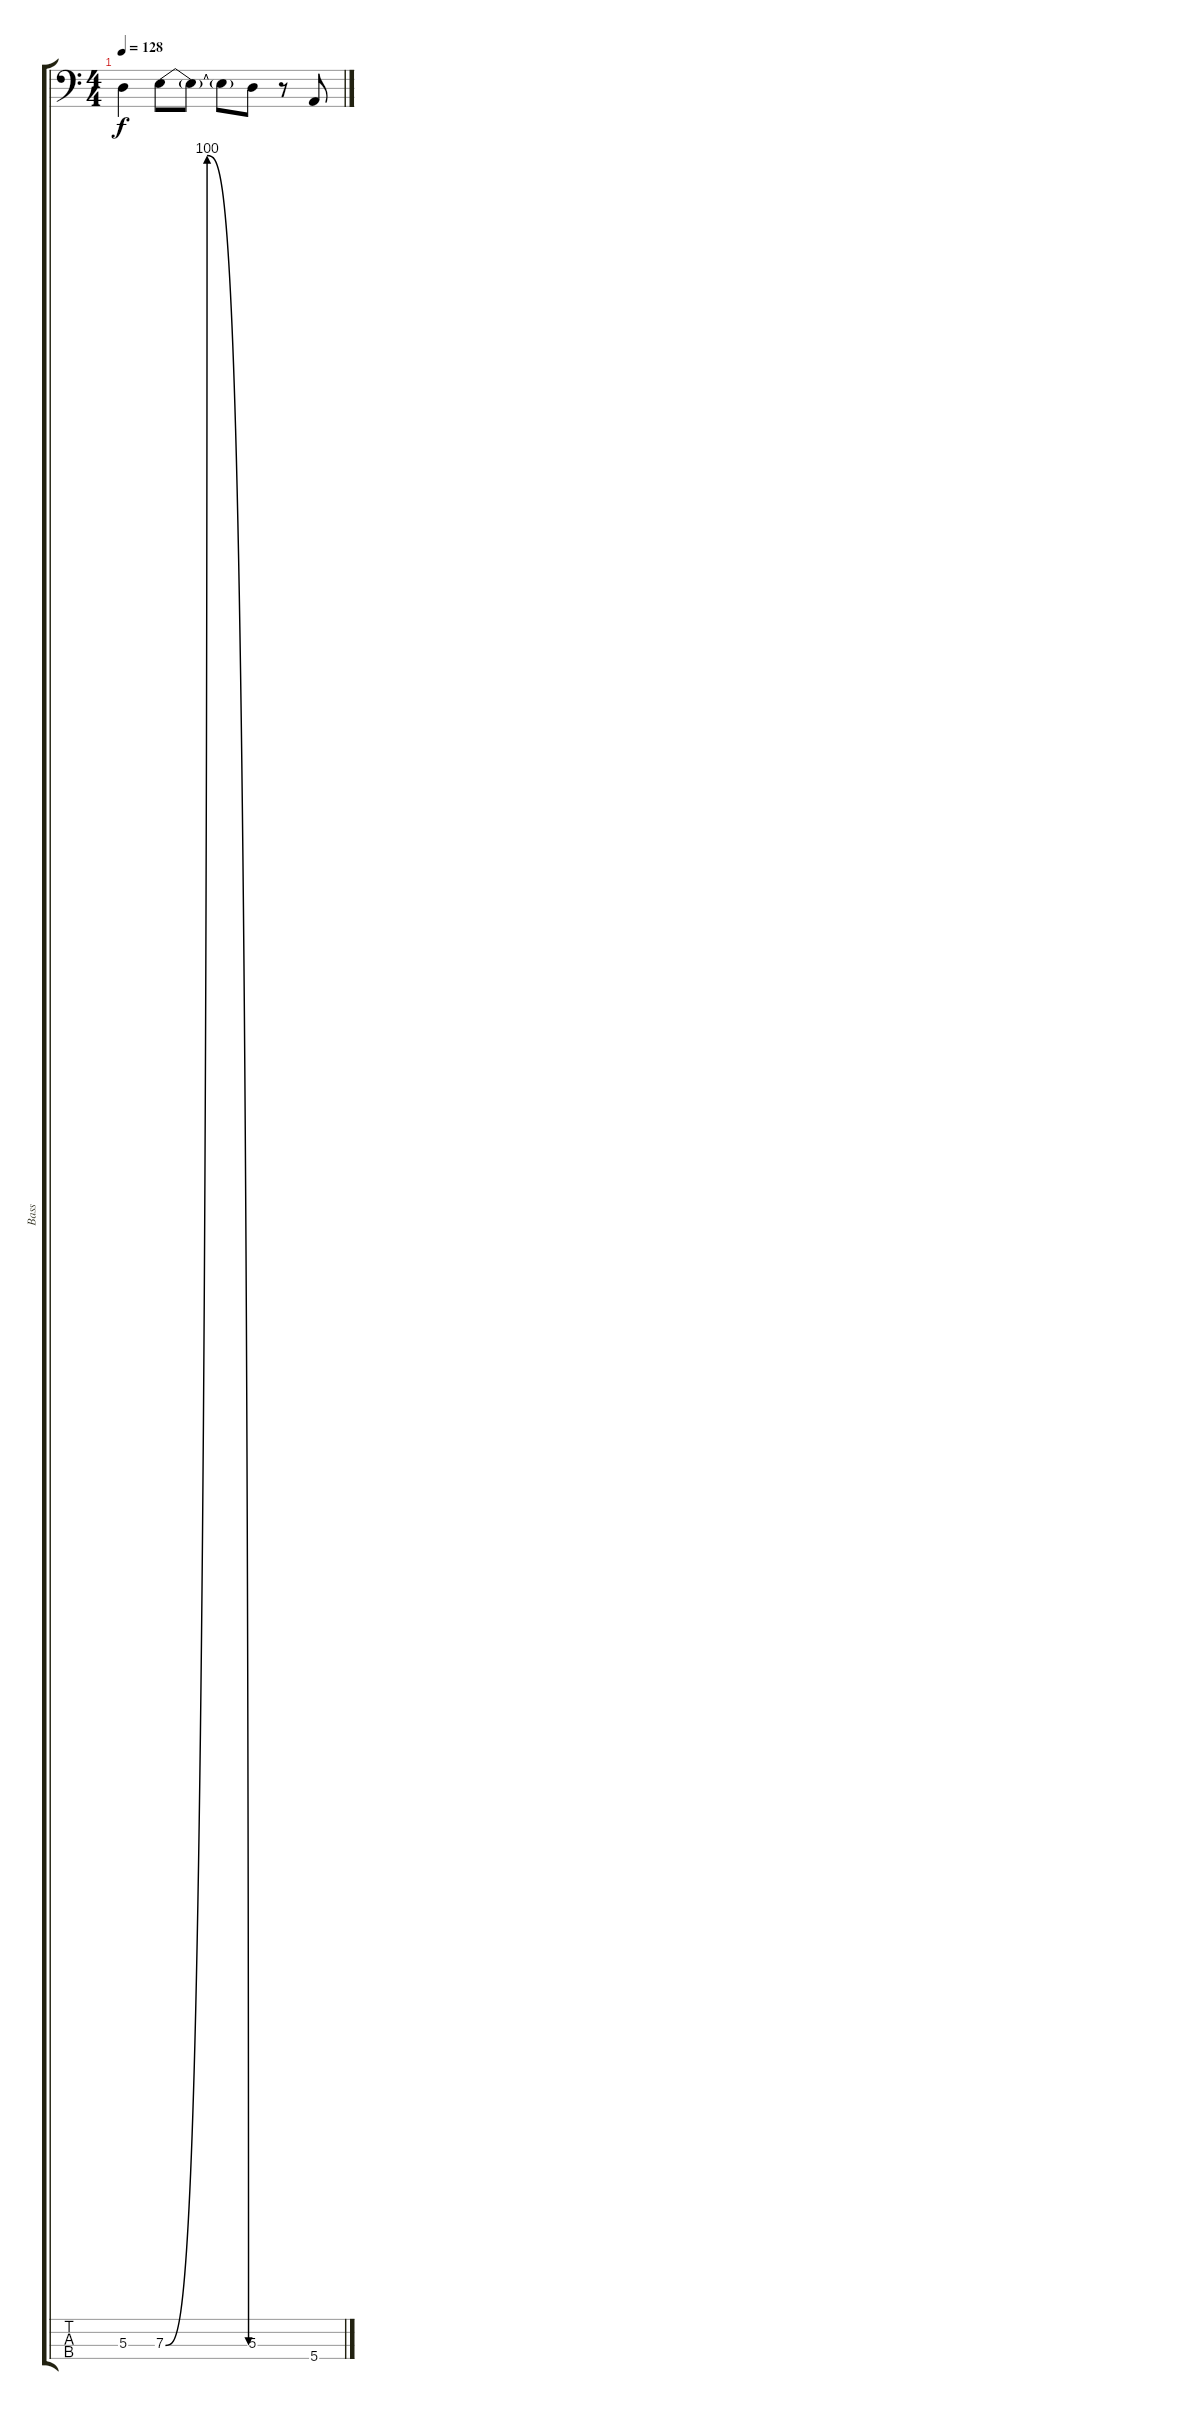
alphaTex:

\track ("Bass" "Bass") {instrument electricbassfinger}
\staff {score tabs}
\tuning (G2 D2 A1 E1) {hide}
\ts (4 4)
\tempo 128
\clef f4
\ks c
5.3{t}.4{dy f} 7.3{be (bendrelease 0 0 150 400 150 400 300 0)}.8 7.3{t}.8 7.3{t}.8 5.3.8 r.8 5.4.8
